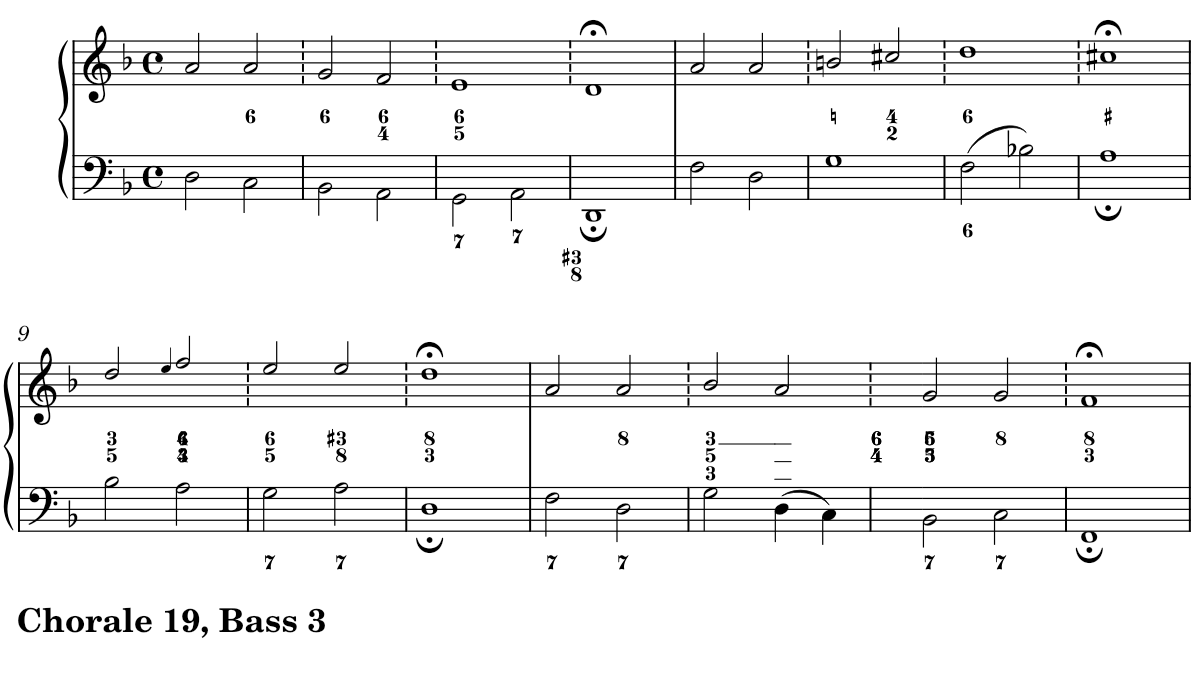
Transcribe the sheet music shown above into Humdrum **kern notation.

**kern	**kern
*part1	*part1
*staff2	*staff1
*I"Piano	*
*I'Pno.	*
*clefF4	*clefG2
*k[b-]	*k[b-]
*F:	*F:
*M4/4	*M4/4
*met(c)	*met(c)
=1	=1
2D\	2a/
2C\	2a/
=2	=2
2BB-\	2g/
2AA\	2f/
=3	=3
2GG\	1e
2AA\	.
=4	=4
1DD;	1d;<
=5	=5
2F\	2a/
2D\	2a/
=6	=6
1G	2bn/
.	2cc#X/
=7	=7
2F\	1dd
2B-X\	.
=8	=8
1A;	1cc#X;<
!!LO:LB:g=z
=9	=9
2B-\	2dd/
.	4qee/
2A\	2ff/
=10	=10
2G\	2ee/
2A\	2ee/
=11	=11
1D;	1dd;<
=12	=12
2F\	2a/
2D\	2a/
=13	=13
2G\	2b-/
4D\	2a/
4C\	.
=14	=14
2BB-\	2g/
2C\	2g/
=15	=15
1FF;	1f;<
=	=
*-	*-
